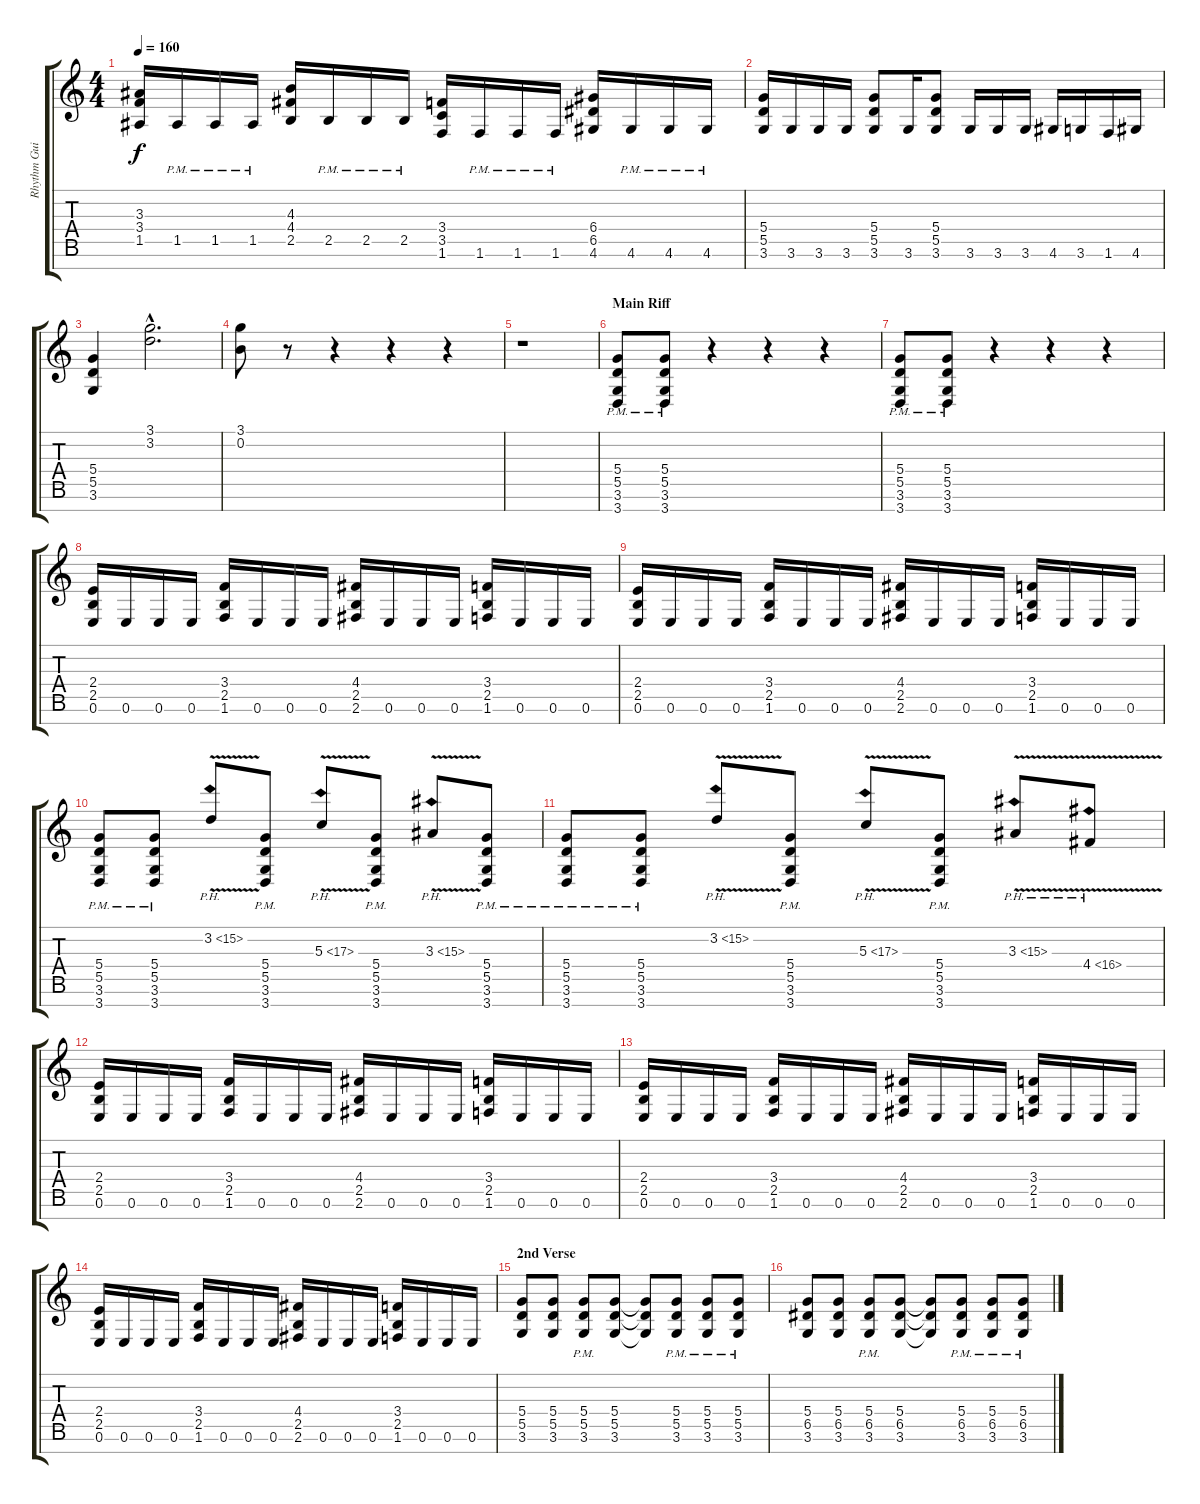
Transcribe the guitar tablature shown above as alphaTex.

\track ("Rhythm Guitar" "Rhythm Gui") {instrument distortionguitar}
\staff {score tabs}
\tuning (E4 B3 G3 D3 A2 E2 B1) {hide}
\ts (4 4)
\tempo 160
\clef g2
\ks c
(3.3 3.4 1.5).16{dy f} 1.5{pm}.16 1.5{pm}.16 1.5{pm}.16 (4.3 4.4 2.5).16 2.5{pm}.16 2.5{pm}.16 2.5{pm}.16 (3.4 3.5 1.6).16 1.6{pm}.16 1.6{pm}.16 1.6{pm}.16 (6.4 6.5 4.6).16 4.6{pm}.16 4.6{pm}.16 4.6{pm}.16 |
(5.4 5.5 3.6).16 3.6.16 3.6.16 3.6.16 (5.4 5.5 3.6).8 3.6.16 (5.4 5.5 3.6).8 3.6.16 3.6.16 3.6.16 4.6.16 3.6.16 1.6.16 4.6.16 |
(5.4 5.5 3.6).4 (3.1{hac} 3.2{hac}).2{d} |
(3.1 0.2).8 r.8 r.4 r.4 r.4 |
r.1 |
\section ("" "Main Riff")
(5.4{pm} 5.5{pm} 3.6{pm} 3.7{pm}).8 (5.4{pm} 5.5{pm} 3.6{pm} 3.7{pm}).8 r.4 r.4 r.4 |
(5.4{pm} 5.5{pm} 3.6{pm} 3.7{pm}).8 (5.4{pm} 5.5{pm} 3.6{pm} 3.7{pm}).8 r.4 r.4 r.4 |
(2.4 2.5 0.6).16 0.6.16 0.6.16 0.6.16 (3.4 2.5 1.6).16 0.6.16 0.6.16 0.6.16 (4.4 2.5 2.6).16 0.6.16 0.6.16 0.6.16 (3.4 2.5 1.6).16 0.6.16 0.6.16 0.6.16 |
(2.4 2.5 0.6).16 0.6.16 0.6.16 0.6.16 (3.4 2.5 1.6).16 0.6.16 0.6.16 0.6.16 (4.4 2.5 2.6).16 0.6.16 0.6.16 0.6.16 (3.4 2.5 1.6).16 0.6.16 0.6.16 0.6.16 |
(5.4{pm} 5.5{pm} 3.6{pm} 3.7{pm}).8 (5.4{pm} 5.5{pm} 3.6{pm} 3.7{pm}).8 3.2{ph 12 v}.8 (5.4{pm} 5.5{pm} 3.6{pm} 3.7{pm}).8 5.3{ph 12 v}.8 (5.4{pm} 5.5{pm} 3.6{pm} 3.7{pm}).8 3.3{ph 12 v}.8 (5.4{pm} 5.5{pm} 3.6{pm} 3.7{pm}).8 |
(5.4{pm} 5.5{pm} 3.6{pm} 3.7{pm}).8 (5.4{pm} 5.5{pm} 3.6{pm} 3.7{pm}).8 3.2{ph 12 v}.8 (5.4{pm} 5.5{pm} 3.6{pm} 3.7{pm}).8 5.3{ph 12 v}.8 (5.4{pm} 5.5{pm} 3.6{pm} 3.7{pm}).8 3.3{ph 12 v}.8 4.4{ph 12 v}.8 |
(2.4 2.5 0.6).16 0.6.16 0.6.16 0.6.16 (3.4 2.5 1.6).16 0.6.16 0.6.16 0.6.16 (4.4 2.5 2.6).16 0.6.16 0.6.16 0.6.16 (3.4 2.5 1.6).16 0.6.16 0.6.16 0.6.16 |
(2.4 2.5 0.6).16 0.6.16 0.6.16 0.6.16 (3.4 2.5 1.6).16 0.6.16 0.6.16 0.6.16 (4.4 2.5 2.6).16 0.6.16 0.6.16 0.6.16 (3.4 2.5 1.6).16 0.6.16 0.6.16 0.6.16 |
(2.4 2.5 0.6).16 0.6.16 0.6.16 0.6.16 (3.4 2.5 1.6).16 0.6.16 0.6.16 0.6.16 (4.4 2.5 2.6).16 0.6.16 0.6.16 0.6.16 (3.4 2.5 1.6).16 0.6.16 0.6.16 0.6.16 |
\section ("" "2nd Verse")
(5.4 5.5 3.6).8 (5.4 5.5 3.6).8 (5.4{pm} 5.5{pm} 3.6{pm}).8 (5.4 5.5 3.6).8 (5.4{t} 5.5{t} 3.6{t}).8 (5.4{pm} 5.5{pm} 3.6{pm}).8 (5.4{pm} 5.5{pm} 3.6{pm}).8 (5.4{pm} 5.5{pm} 3.6{pm}).8 |
(5.4 6.5 3.6).8 (5.4 6.5 3.6).8 (5.4{pm} 6.5{pm} 3.6{pm}).8 (5.4 6.5 3.6).8 (5.4{t} 6.5{t} 3.6{t}).8 (5.4{pm} 6.5{pm} 3.6{pm}).8 (5.4{pm} 6.5{pm} 3.6{pm}).8 (5.4{pm} 6.5{pm} 3.6{pm}).8
